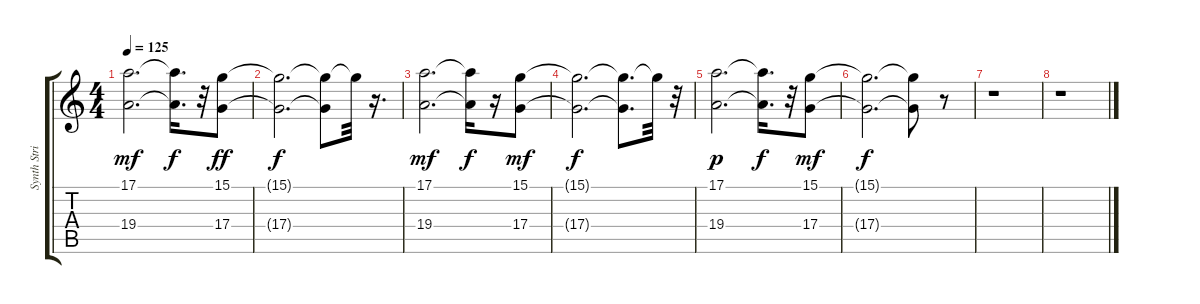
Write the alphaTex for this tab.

\track ("Synth Strings" "Synth Stri") {instrument synthstrings1}
\staff {score tabs}
\tuning (E4 B3 G3 D3 A2 E2) {hide}
\ts (4 4)
\tempo 125
\clef g2
\ks c
(17.1 19.4).2{d dy mf} (17.1{t} 19.4{t}).16{d dy f} r.32 (15.1 17.4).8{dy ff} |
(15.1{t} 17.4{t}).2{d dy f} (15.1{t} 17.4{t}).8 15.1{t}.32 r.16{d} |
(17.1 19.4).2{d dy mf volume 10} (17.1{t} 19.4{t}).16{dy f} r.16 (15.1 17.4).8{dy mf volume 8} |
(15.1{t} 17.4{t}).2{d dy f} (15.1{t} 17.4{t}).8{d} 15.1{t}.32 r.32 |
(17.1 19.4).2{d dy p volume 6} (17.1{t} 19.4{t}).16{d dy f} r.32 (15.1 17.4).8{dy mf volume 5} |
(15.1{t} 17.4{t}).2{d dy f} (15.1{t} 17.4{t}).8 r.8 |
r.1 |
r.1
